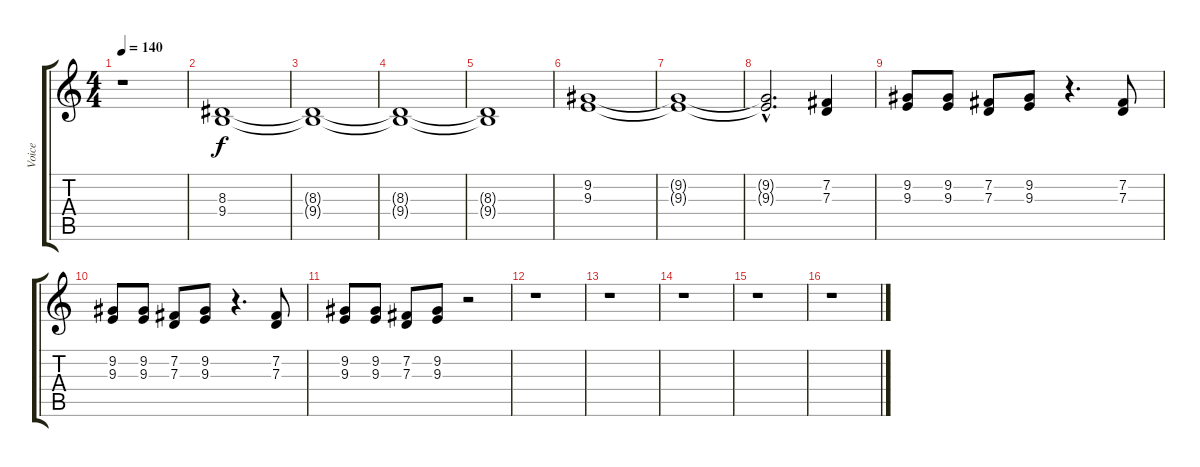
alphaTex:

\track ("Voice" "Voice") {instrument violin}
\staff {score tabs}
\tuning (E4 B3 G3 D3 A2 E2) {hide}
\ts (4 4)
\tempo 140
\clef g2
\ks c
r.1{dy f} |
(8.3 9.4).1 |
(8.3{t} 9.4{t}).1 |
(8.3{t} 9.4{t}).1 |
(8.3{t} 9.4{t}).1 |
(9.2 9.3).1 |
(9.2{t} 9.3{t}).1 |
(9.2{hac t} 9.3{hac t}).2{d} (7.2 7.3).4 |
(9.2 9.3).8 (9.2 9.3).8 (7.2 7.3).8 (9.2 9.3).8 r.4{d} (7.2 7.3).8 |
(9.2 9.3).8 (9.2 9.3).8 (7.2 7.3).8 (9.2 9.3).8 r.4{d} (7.2 7.3).8 |
(9.2 9.3).8 (9.2 9.3).8 (7.2 7.3).8 (9.2 9.3).8 r.2 |
r.1 |
r.1 |
r.1 |
r.1 |
r.1
